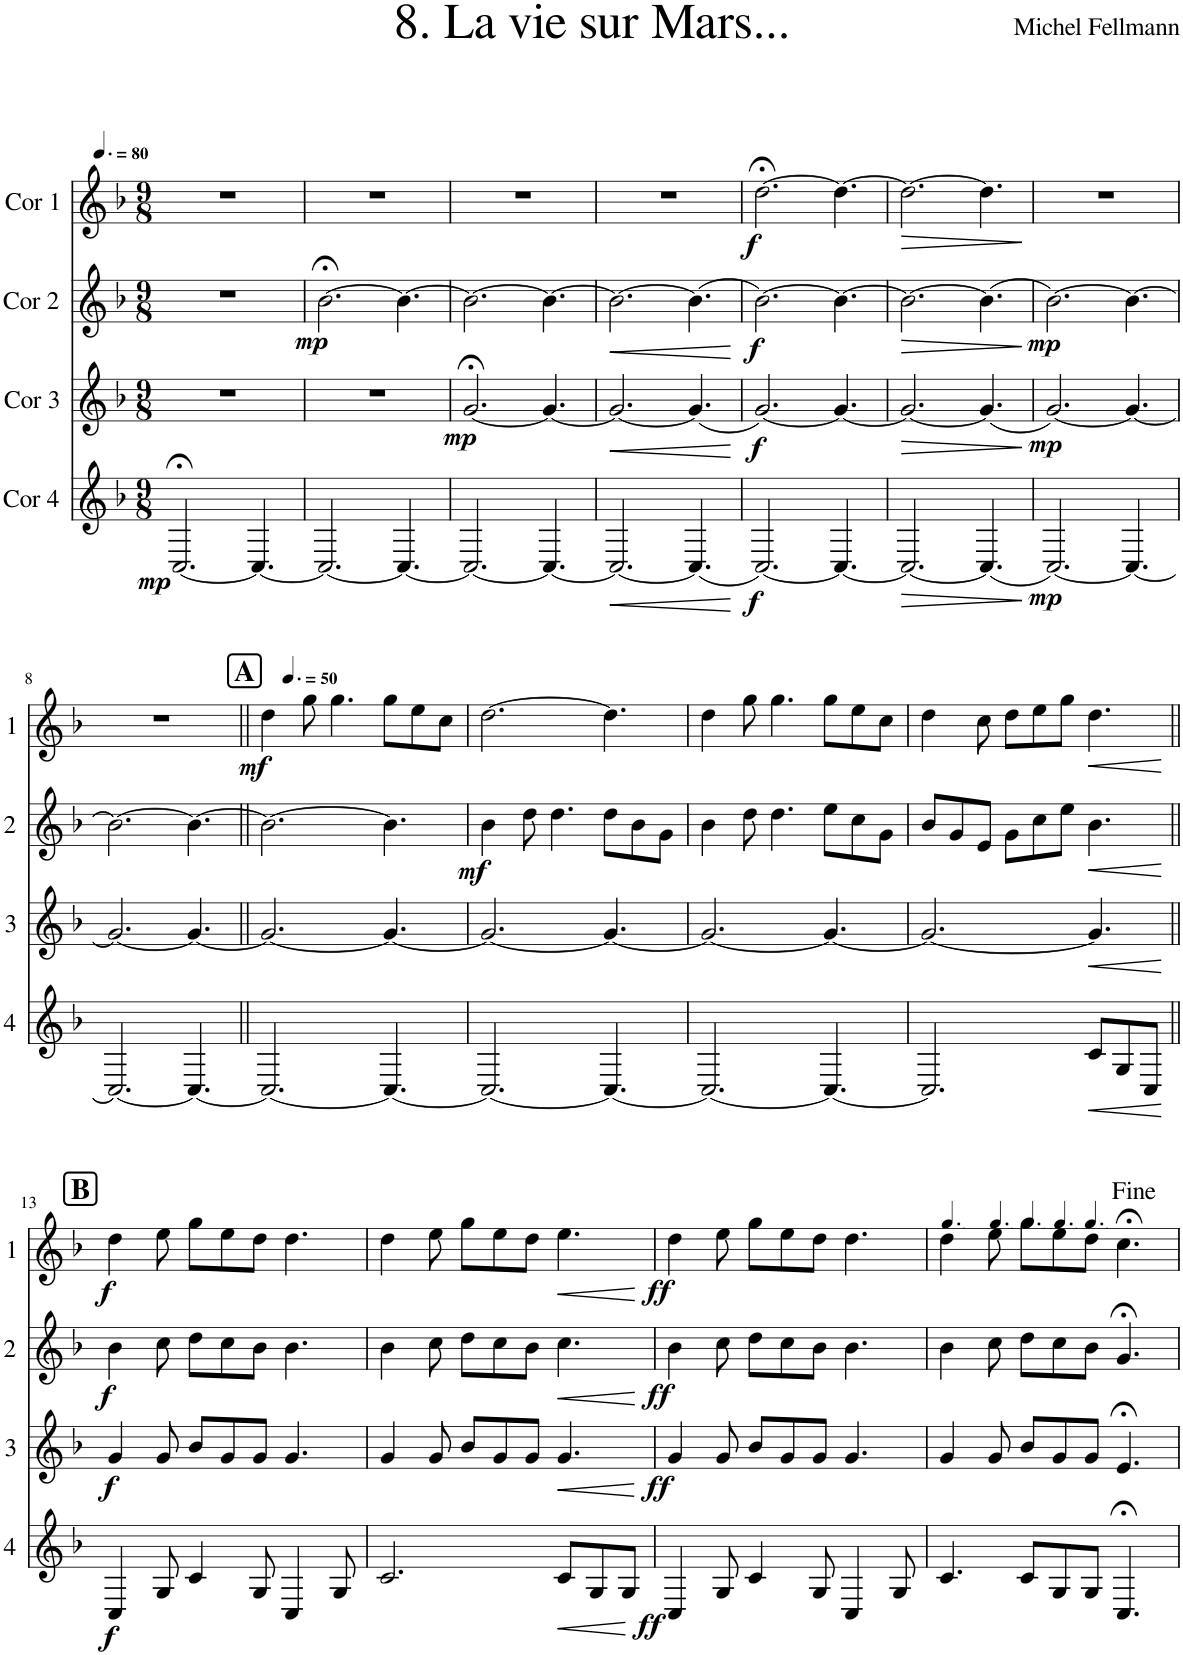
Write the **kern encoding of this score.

**kern	**dynam	**kern	**dynam	**kern	**dynam	**kern	**dynam
*part4	*part4	*part3	*part3	*part2	*part2	*part1	*part1
*staff4	*staff4	*staff3	*staff3	*staff2	*staff2	*staff1	*staff1
*I"Cor 4	*	*I"Cor 3	*	*I"Cor 2	*	*I"Cor 1	*
*clefG2	*	*clefG2	*	*clefG2	*	*clefG2	*
*Trd4c7	*	*Trd4c7	*	*Trd4c7	*	*Trd4c7	*
*k[b-]	*	*k[b-]	*	*k[b-]	*	*k[b-]	*
*M9/8	*	*M9/8	*	*M9/8	*	*M9/8	*
*MM120	*	*MM120	*	*MM120	*	*MM120	*
=1	=1	=1	=1	=1	=1	=1	=1
!	!LO:DY:b	!	!	!	!	!	!
[2.C;</	mp	8%9r	.	8%9r	.	8%9r	.
4.C/_	.	.	.	.	.	.	.
=2	=2	=2	=2	=2	=2	=2	=2
!	!	!	!	!	!LO:DY:b	!	!
2.C/_	.	8%9r	.	[2.b-;<\	mp	8%9r	.
4.C/_	.	.	.	4.b-\_	.	.	.
=3	=3	=3	=3	=3	=3	=3	=3
!	!	!	!LO:DY:b	!	!	!	!
2.C/_	.	[2.g;</	mp	2.b-\_	.	8%9r	.
4.C/_	.	4.g/_	.	4.b-\_	.	.	.
=4	=4	=4	=4	=4	=4	=4	=4
!	!LO:HP:b	!	!LO:HP:b	!	!LO:HP:b	!	!
2.C/_	<	2.g/_	<	2.b-\_	<	8%9r	.
(4.C/]	.	(4.g/]	.	(4.b-\]	.	.	.
.	[	.	[	.	[	.	.
=5	=5	=5	=5	=5	=5	=5	=5
!	!LO:DY:b	!	!LO:DY:b	!	!LO:DY:b	!	!LO:DY:b
[2.C/)	f	[2.g/)	f	[2.b-\)	f	[2.dd;<\	f
4.C/_	.	4.g/_	.	4.b-\_	.	4.dd\_	.
=6	=6	=6	=6	=6	=6	=6	=6
!	!LO:HP:b	!	!LO:HP:b	!	!LO:HP:b	!	!LO:HP:b
2.C/_	>	2.g/_	>	2.b-\_	>	2.dd\_	>
(4.C/]	.	(4.g/]	.	(4.b-\]	.	4.dd\]	.
.	]	.	]	.	]	.	]
=7	=7	=7	=7	=7	=7	=7	=7
!	!LO:DY:b	!	!LO:DY:b	!	!LO:DY:b	!	!
[2.C/)	mp	[2.g/)	mp	[2.b-\)	mp	8%9r	.
4.C/_	.	4.g/_	.	4.b-\_	.	.	.
!!LO:LB:g=z
=8	=8	=8	=8	=8	=8	=8	=8
2.C/_	.	2.g/_	.	2.b-\_	.	8%9r	.
4.C/_	.	4.g/_	.	4.b-\_	.	.	.
=9||	=9||	=9||	=9||	=9||	=9||	=9||	=9||
!!LO:REH:place=s1:a:B:cj:fs=14:t=A
*	*	*	*	*	*	*MM75	*
!	!	!	!	!	!	!	!LO:DY:b
2.C/_	.	2.g/_	.	2.b-\_	.	4dd\	mf
.	.	.	.	.	.	8gg\	.
.	.	.	.	.	.	4.gg\	.
4.C/_	.	4.g/_	.	4.b-\]	.	8gg\L	.
.	.	.	.	.	.	8ee\	.
.	.	.	.	.	.	8cc\J	.
=10	=10	=10	=10	=10	=10	=10	=10
!	!	!	!	!	!LO:DY:b	!	!
2.C/_	.	2.g/_	.	4b-\	mf	[2.dd\	.
.	.	.	.	8dd\	.	.	.
.	.	.	.	4.dd\	.	.	.
4.C/_	.	4.g/_	.	8dd\L	.	4.dd\]	.
.	.	.	.	8b-\	.	.	.
.	.	.	.	8g\J	.	.	.
=11	=11	=11	=11	=11	=11	=11	=11
2.C/_	.	2.g/_	.	4b-\	.	4dd\	.
.	.	.	.	8dd\	.	8gg\	.
.	.	.	.	4.dd\	.	4.gg\	.
4.C/_	.	4.g/_	.	8ee\L	.	8gg\L	.
.	.	.	.	8cc\	.	8ee\	.
.	.	.	.	8g\J	.	8cc\J	.
=12	=12	=12	=12	=12	=12	=12	=12
2.C/]	.	2.g/_	.	8b-/L	.	4dd\	.
.	.	.	.	8g/	.	.	.
.	.	.	.	8e/J	.	8cc\	.
.	.	.	.	8g\L	.	8dd\L	.
.	.	.	.	8cc\	.	8ee\	.
.	.	.	.	8ee\J	.	8gg\J	.
!	!LO:HP:b	!	!LO:HP:b	!	!LO:HP:b	!	!LO:HP:b
8c/L	<	4.g/]	<	4.b-\	<	4.dd\	<
8G/	.	.	.	.	.	.	.
8C/J	.	.	.	.	.	.	.
.	[	.	[	.	[	.	[
!!LO:LB:g=z
!!LO:REH:place=s1:a:B:cj:fs=14:t=B
=13||	=13||	=13||	=13||	=13||	=13||	=13||	=13||
!	!LO:DY:b	!	!LO:DY:b	!	!LO:DY:b	!	!LO:DY:b
4C/	f	4g/	f	4b-\	f	4dd\	f
8G/	.	8g/	.	8cc\	.	8ee\	.
4c/	.	8b-/L	.	8dd\L	.	8gg\L	.
.	.	8g/	.	8cc\	.	8ee\	.
8G/	.	8g/J	.	8b-\J	.	8dd\J	.
4C/	.	4.g/	.	4.b-\	.	4.dd\	.
8G/	.	.	.	.	.	.	.
=14	=14	=14	=14	=14	=14	=14	=14
2.c/	.	4g/	.	4b-\	.	4dd\	.
.	.	8g/	.	8cc\	.	8ee\	.
.	.	8b-/L	.	8dd\L	.	8gg\L	.
.	.	8g/	.	8cc\	.	8ee\	.
.	.	8g/J	.	8b-\J	.	8dd\J	.
!	!LO:HP:b	!	!LO:HP:b	!	!LO:HP:b	!	!LO:HP:b
8c/L	<	4.g/	<	4.cc\	<	4.ee\	<
8G/	.	.	.	.	.	.	.
8G/J	.	.	.	.	.	.	.
.	[	.	[	.	[	.	[
=15	=15	=15	=15	=15	=15	=15	=15
!	!LO:DY:b	!	!LO:DY:b	!	!LO:DY:b	!	!LO:DY:b
4C/	ff	4g/	ff	4b-\	ff	4dd\	ff
8G/	.	8g/	.	8cc\	.	8ee\	.
4c/	.	8b-/L	.	8dd\L	.	8gg\L	.
.	.	8g/	.	8cc\	.	8ee\	.
8G/	.	8g/J	.	8b-\J	.	8dd\J	.
4C/	.	4.g/	.	4.b-\	.	4.dd\	.
8G/	.	.	.	.	.	.	.
=16	=16	=16	=16	=16	=16	=16	=16
*	*	*	*	*	*	*MM71	*
4.c/	.	4g/	.	4b-\	.	4dd\	.
*	*	*	*	*	*	*MM66	*
.	.	8g/	.	8cc\	.	8ee\	.
*	*	*	*	*	*	*MM63	*
8c/L	.	8b-/L	.	8dd\L	.	8gg\L	.
*	*	*	*	*	*	*MM53	*
8G/	.	8g/	.	8cc\	.	8ee\	.
*	*	*	*	*	*	*MM38	*
8G/J	.	8g/J	.	8b-\J	.	8dd\J	.
4.C;</	.	4.e;</	.	4.g;</	.	4.cc;<\	.
=	=	=	=	=	=	=	=
*-	*-	*-	*-	*-	*-	*-	*-
